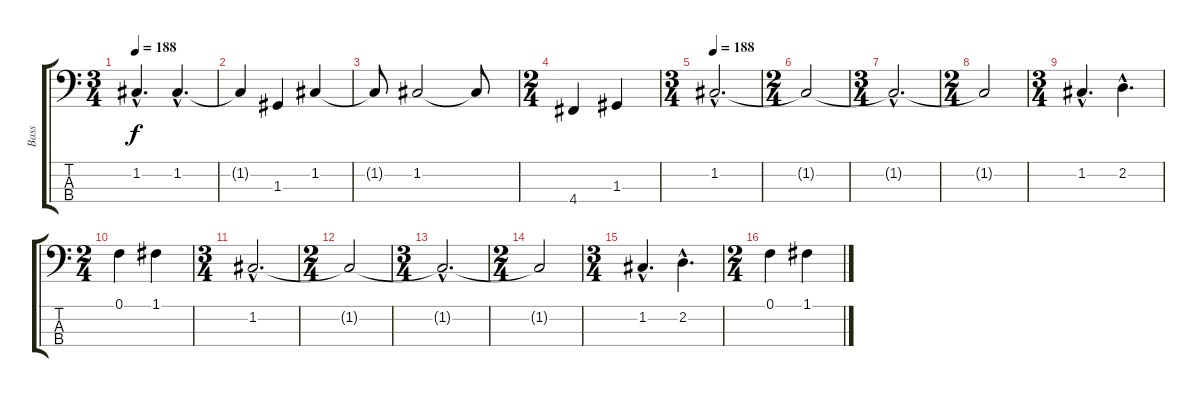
\track ("Bass" "Bass") {instrument electricbassfinger}
\staff {score tabs}
\tuning (F2 C2 G1 D1) {hide}
\ts (3 4)
\tempo 188
\clef f4
\ks c
1.2{hac}.4{d dy f} 1.2{hac}.4{d} |
1.2{t}.4 1.3.4 1.2.4 |
1.2{t}.8 1.2.2 1.2{t}.8 |
\ts (2 4)
4.4.4 1.3.4 |
\ts (3 4)
\tempo 188
1.2{hac}.2{d volume 13} |
\ts (2 4)
1.2{t}.2 |
\ts (3 4)
1.2{hac t}.2{d} |
\ts (2 4)
1.2{t}.2 |
\ts (3 4)
1.2{hac}.4{d volume 13} 2.2{hac}.4{d} |
\ts (2 4)
0.1.4 1.1.4 |
\ts (3 4)
1.2{hac}.2{d volume 13} |
\ts (2 4)
1.2{t}.2 |
\ts (3 4)
1.2{hac t}.2{d} |
\ts (2 4)
1.2{t}.2 |
\ts (3 4)
1.2{hac}.4{d volume 13} 2.2{hac}.4{d} |
\ts (2 4)
0.1.4 1.1.4
